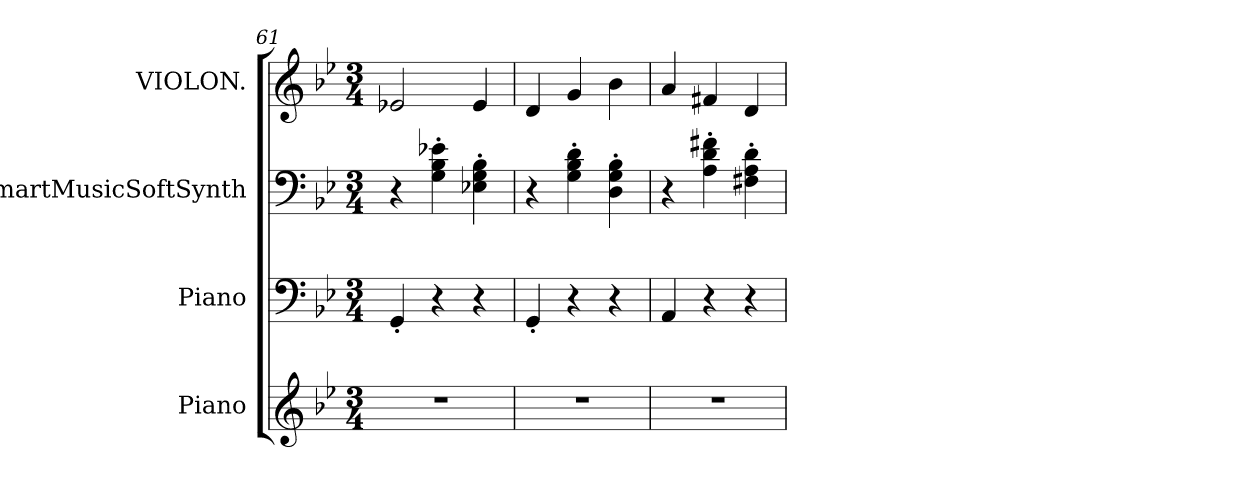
**kern	**kern	**kern	**kern
*part4	*part3	*part2	*part1
*staff4	*staff3	*staff2	*staff1
*I"Piano	*I"Piano	*I"SmartMusicSoftSynth	*I"VIOLON.
*I'P.	*	*	*
*clefG2	*clefF4	*clefF4	*clefG2
*k[b-e-]	*k[b-e-]	*k[b-e-]	*k[b-e-]
*B-:	*B-:	*B-:	*B-:
*M3/4	*M3/4	*M3/4	*M3/4
=61	=61	=61	=61
2.r	4GG'/	4r	2e-X/
.	4r	4G'\ 4B-'\ 4e-X'\	.
.	4r	4E-X'\ 4G'\ 4B-'\	4e-/
=62	=62	=62	=62
2.r	4GG'/	4r	4d/
.	4r	4G'\ 4B-'\ 4d'\	4g/
.	4r	4D'\ 4G'\ 4B-'\	4b-\
=63	=63	=63	=63
2.r	4AA/	4r	4a/
.	4r	4A'\ 4d'\ 4f#X'\	4f#X/
.	4r	4F#X'\ 4A'\ 4d'\	4d/
=	=	=	=
*-	*-	*-	*-
